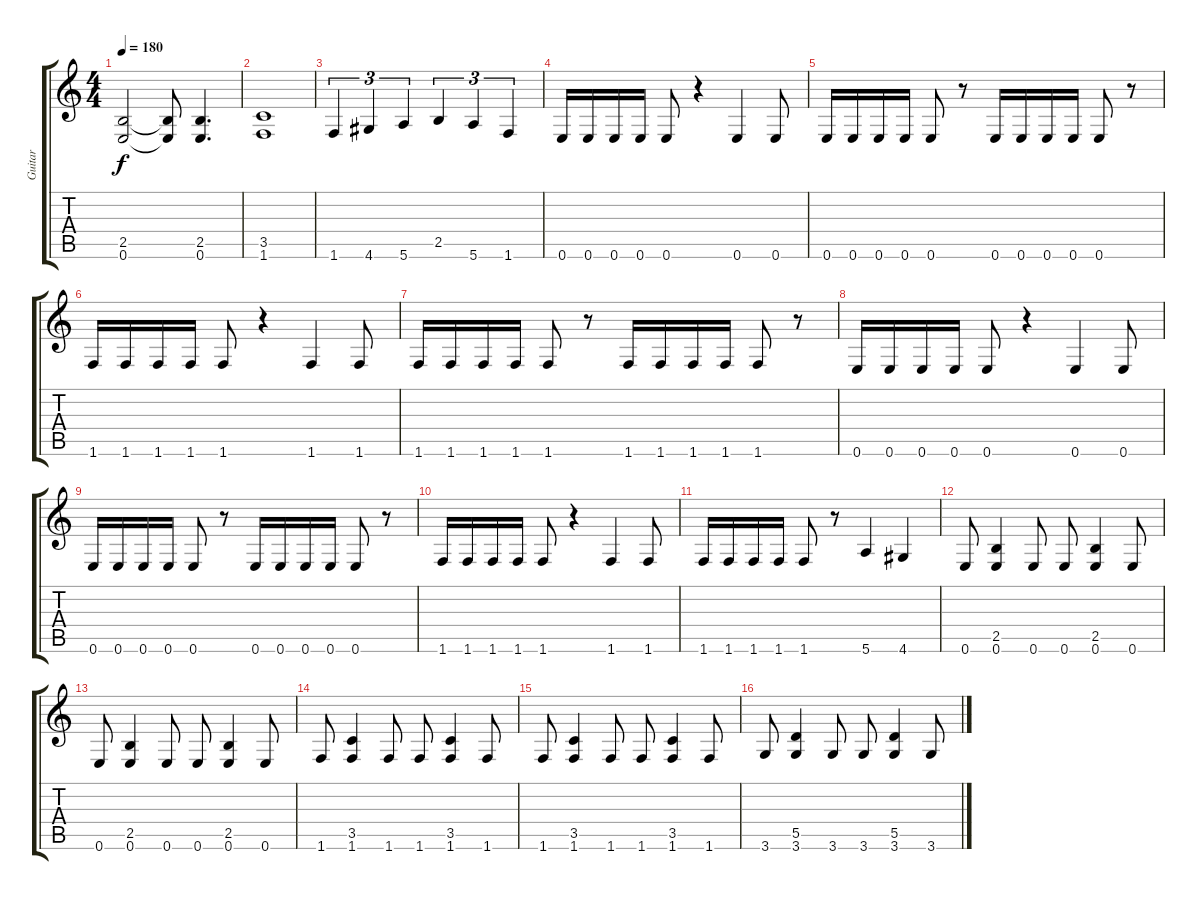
\track ("Guitar " "Guitar ") {instrument distortionguitar}
\staff {score tabs}
\tuning (E4 B3 G3 D3 A2 E2) {hide}
\ts (4 4)
\tempo 180
\clef g2
\ks c
(2.5{t} 0.6{t}).2{dy f} (2.5{t} 0.6{t}).8 (2.5 0.6).4{d} |
(3.5 1.6).1 |
1.6.4{tu (3 2)} 4.6.4{tu (3 2)} 5.6.4{tu (3 2)} 2.5.4{tu (3 2)} 5.6.4{tu (3 2)} 1.6.4{tu (3 2)} |
0.6.16 0.6.16 0.6.16 0.6.16 0.6.8 r.4 0.6.4 0.6.8 |
0.6.16 0.6.16 0.6.16 0.6.16 0.6.8 r.8 0.6.16 0.6.16 0.6.16 0.6.16 0.6.8 r.8 |
1.6.16 1.6.16 1.6.16 1.6.16 1.6.8 r.4 1.6.4 1.6.8 |
1.6.16 1.6.16 1.6.16 1.6.16 1.6.8 r.8 1.6.16 1.6.16 1.6.16 1.6.16 1.6.8 r.8 |
0.6.16 0.6.16 0.6.16 0.6.16 0.6.8 r.4 0.6.4 0.6.8 |
0.6.16 0.6.16 0.6.16 0.6.16 0.6.8 r.8 0.6.16 0.6.16 0.6.16 0.6.16 0.6.8 r.8 |
1.6.16 1.6.16 1.6.16 1.6.16 1.6.8 r.4 1.6.4 1.6.8 |
1.6.16 1.6.16 1.6.16 1.6.16 1.6.8 r.8 5.6.4 4.6.4 |
0.6.8 (2.5 0.6).4 0.6.8 0.6.8 (2.5 0.6).4 0.6.8 |
0.6.8 (2.5 0.6).4 0.6.8 0.6.8 (2.5 0.6).4 0.6.8 |
1.6.8 (3.5 1.6).4 1.6.8 1.6.8 (3.5 1.6).4 1.6.8 |
1.6.8 (3.5 1.6).4 1.6.8 1.6.8 (3.5 1.6).4 1.6.8 |
3.6.8 (5.5 3.6).4 3.6.8 3.6.8 (5.5 3.6).4 3.6.8
